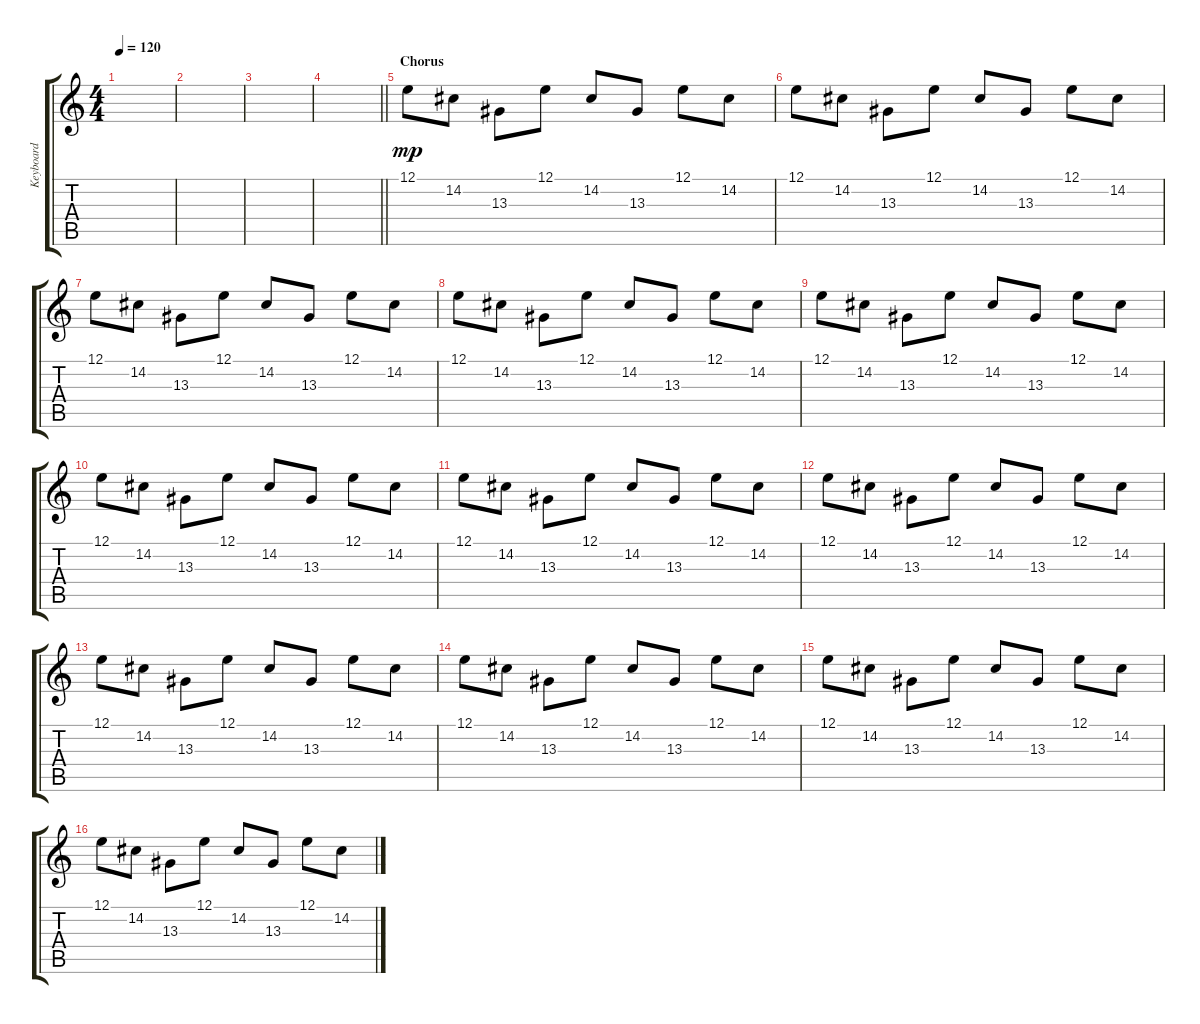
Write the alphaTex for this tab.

\track ("Keyboard" "Keyboard") {instrument acousticgrandpiano}
\staff {score tabs}
\tuning (E4 B3 G3 D3 A2 E2) {hide}
\ts (4 4)
\tempo 120
\clef g2
\ks c
|
|
|
\barLineRight lightlight
|
\section ("" "Chorus")
12.1.8{dy mp} 14.2.8 13.3.8 12.1.8 14.2.8 13.3.8 12.1.8 14.2.8 |
12.1.8 14.2.8 13.3.8 12.1.8 14.2.8 13.3.8 12.1.8 14.2.8 |
12.1.8 14.2.8 13.3.8 12.1.8 14.2.8 13.3.8 12.1.8 14.2.8 |
12.1.8 14.2.8 13.3.8 12.1.8 14.2.8 13.3.8 12.1.8 14.2.8 |
12.1.8 14.2.8 13.3.8 12.1.8 14.2.8 13.3.8 12.1.8 14.2.8 |
12.1.8 14.2.8 13.3.8 12.1.8 14.2.8 13.3.8 12.1.8 14.2.8 |
12.1.8 14.2.8 13.3.8 12.1.8 14.2.8 13.3.8 12.1.8 14.2.8 |
12.1.8 14.2.8 13.3.8 12.1.8 14.2.8 13.3.8 12.1.8 14.2.8 |
12.1.8 14.2.8 13.3.8 12.1.8 14.2.8 13.3.8 12.1.8 14.2.8 |
12.1.8 14.2.8 13.3.8 12.1.8 14.2.8 13.3.8 12.1.8 14.2.8 |
12.1.8 14.2.8 13.3.8 12.1.8 14.2.8 13.3.8 12.1.8 14.2.8 |
12.1.8 14.2.8 13.3.8 12.1.8 14.2.8 13.3.8 12.1.8 14.2.8
